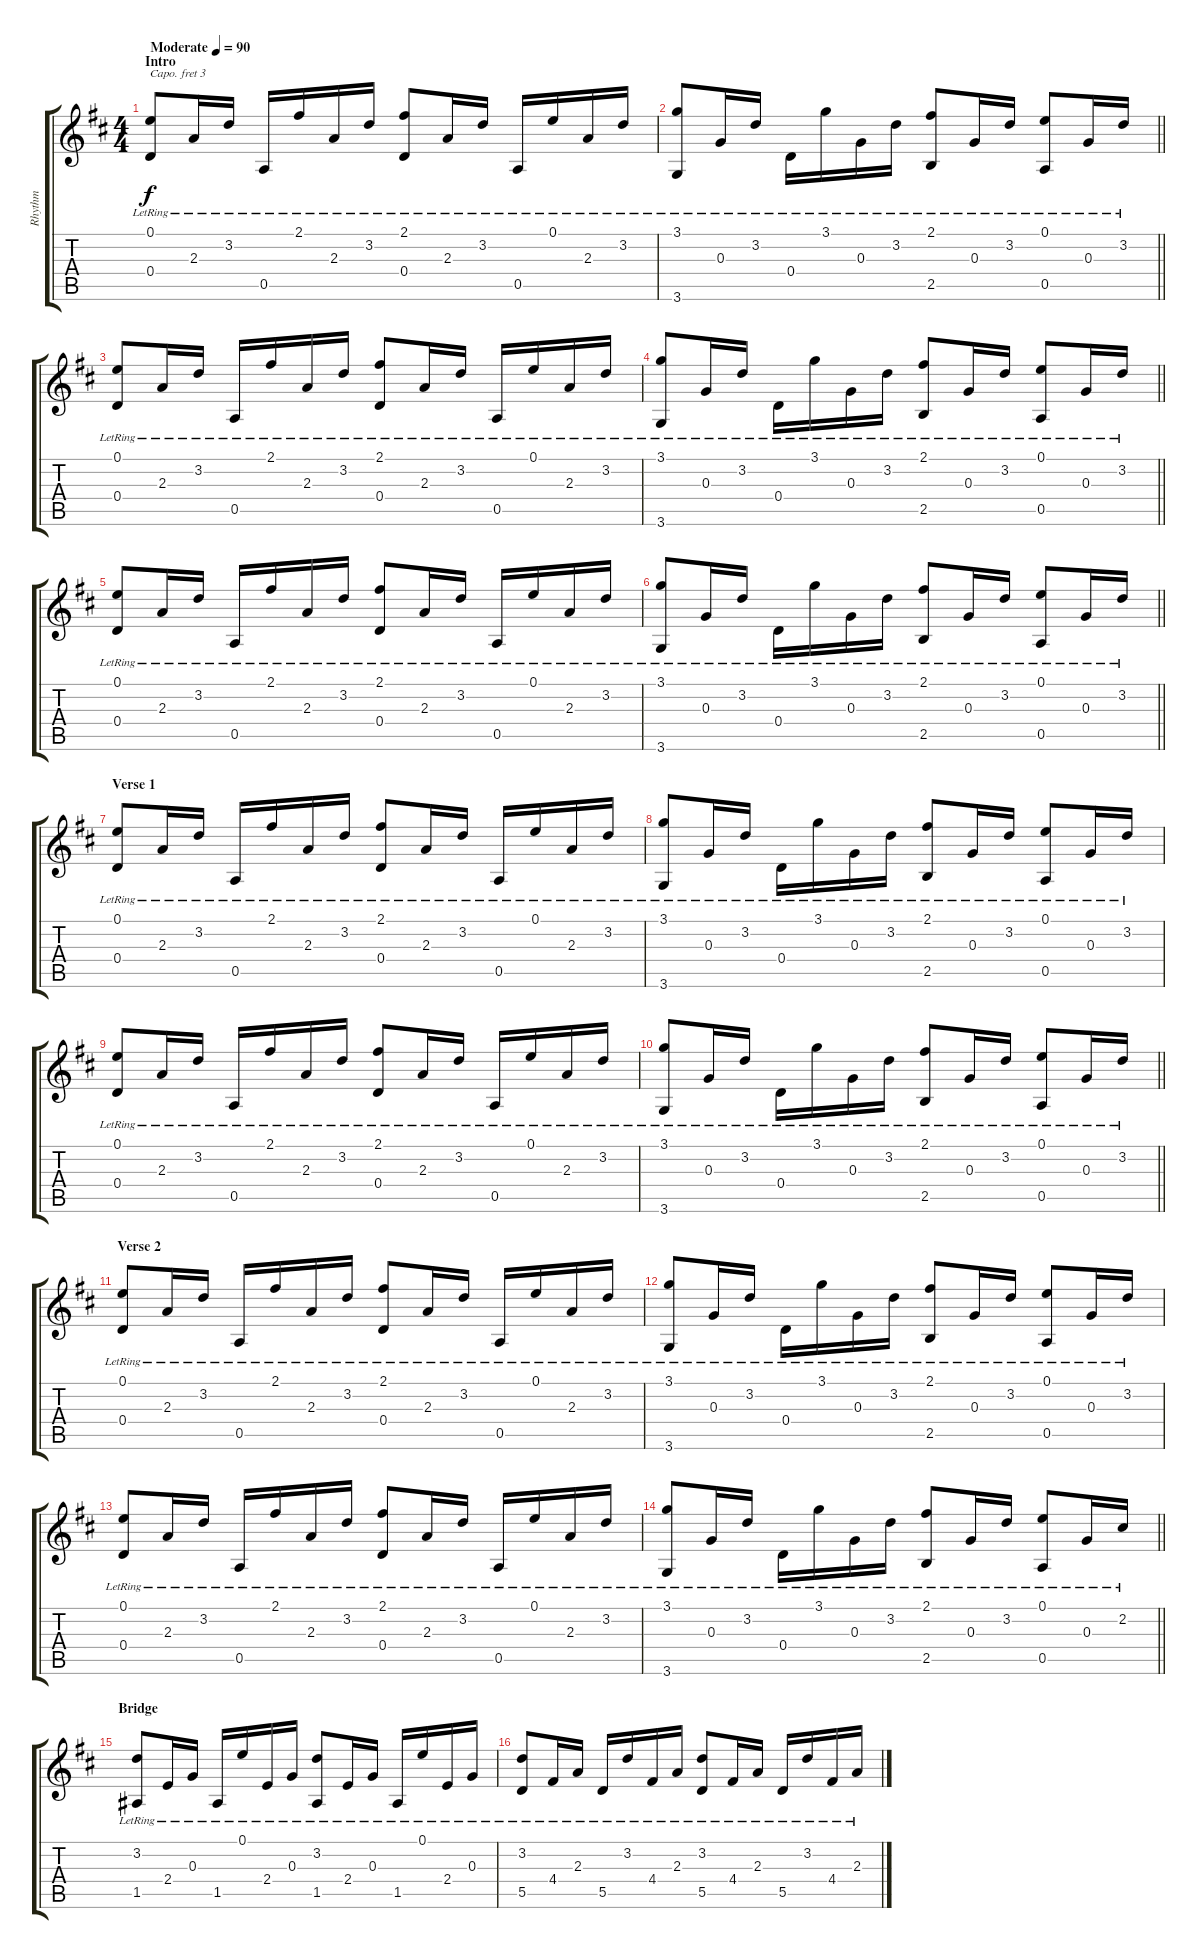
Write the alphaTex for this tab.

\track ("Rhythm" "Rhythm") {mute instrument acousticguitarsteel}
\staff {score tabs}
\capo 3
\tuning (Db4 Ab3 E3 B2 Gb2 Db2) {hide}
\ts (4 4)
\section ("" "Intro")
\tempo (90 "Moderate")
\clef g2
\ks d
(0.1{lr} 0.4{lr}).8{dy f instrument acousticguitarsteel} 2.3{lr}.16 3.2{lr}.16 0.5{lr}.16 2.1{lr}.16 2.3{lr}.16 3.2{lr}.16 (2.1{lr} 0.4{lr}).8 2.3{lr}.16 3.2{lr}.16 0.5{lr}.16 0.1{lr}.16 2.3{lr}.16 3.2{lr}.16 |
\barLineRight lightlight
(3.1{lr} 3.6{lr}).8 0.3{lr}.16 3.2{lr}.16 0.4{lr}.16 3.1{lr}.16 0.3{lr}.16 3.2{lr}.16 (2.1{lr} 2.5{lr}).8 0.3{lr}.16 3.2{lr}.16 (0.1{lr} 0.5{lr}).8 0.3{lr}.16 3.2{lr}.16 |
(0.1{lr} 0.4{lr}).8 2.3{lr}.16 3.2{lr}.16 0.5{lr}.16 2.1{lr}.16 2.3{lr}.16 3.2{lr}.16 (2.1{lr} 0.4{lr}).8 2.3{lr}.16 3.2{lr}.16 0.5{lr}.16 0.1{lr}.16 2.3{lr}.16 3.2{lr}.16 |
\barLineRight lightlight
(3.1{lr} 3.6{lr}).8 0.3{lr}.16 3.2{lr}.16 0.4{lr}.16 3.1{lr}.16 0.3{lr}.16 3.2{lr}.16 (2.1{lr} 2.5{lr}).8 0.3{lr}.16 3.2{lr}.16 (0.1{lr} 0.5{lr}).8 0.3{lr}.16 3.2{lr}.16 |
(0.1{lr} 0.4{lr}).8 2.3{lr}.16 3.2{lr}.16 0.5{lr}.16 2.1{lr}.16 2.3{lr}.16 3.2{lr}.16 (2.1{lr} 0.4{lr}).8 2.3{lr}.16 3.2{lr}.16 0.5{lr}.16 0.1{lr}.16 2.3{lr}.16 3.2{lr}.16 |
\barLineRight lightlight
(3.1{lr} 3.6{lr}).8 0.3{lr}.16 3.2{lr}.16 0.4{lr}.16 3.1{lr}.16 0.3{lr}.16 3.2{lr}.16 (2.1{lr} 2.5{lr}).8 0.3{lr}.16 3.2{lr}.16 (0.1{lr} 0.5{lr}).8 0.3{lr}.16 3.2{lr}.16 |
\section ("" "Verse 1")
(0.1{lr} 0.4{lr}).8 2.3{lr}.16 3.2{lr}.16 0.5{lr}.16 2.1{lr}.16 2.3{lr}.16 3.2{lr}.16 (2.1{lr} 0.4{lr}).8 2.3{lr}.16 3.2{lr}.16 0.5{lr}.16 0.1{lr}.16 2.3{lr}.16 3.2{lr}.16 |
(3.1{lr} 3.6{lr}).8 0.3{lr}.16 3.2{lr}.16 0.4{lr}.16 3.1{lr}.16 0.3{lr}.16 3.2{lr}.16 (2.1{lr} 2.5{lr}).8 0.3{lr}.16 3.2{lr}.16 (0.1{lr} 0.5{lr}).8 0.3{lr}.16 3.2{lr}.16 |
(0.1{lr} 0.4{lr}).8 2.3{lr}.16 3.2{lr}.16 0.5{lr}.16 2.1{lr}.16 2.3{lr}.16 3.2{lr}.16 (2.1{lr} 0.4{lr}).8 2.3{lr}.16 3.2{lr}.16 0.5{lr}.16 0.1{lr}.16 2.3{lr}.16 3.2{lr}.16 |
\barLineRight lightlight
(3.1{lr} 3.6{lr}).8 0.3{lr}.16 3.2{lr}.16 0.4{lr}.16 3.1{lr}.16 0.3{lr}.16 3.2{lr}.16 (2.1{lr} 2.5{lr}).8 0.3{lr}.16 3.2{lr}.16 (0.1{lr} 0.5{lr}).8 0.3{lr}.16 3.2{lr}.16 |
\section ("" "Verse 2")
(0.1{lr} 0.4{lr}).8 2.3{lr}.16 3.2{lr}.16 0.5{lr}.16 2.1{lr}.16 2.3{lr}.16 3.2{lr}.16 (2.1{lr} 0.4{lr}).8 2.3{lr}.16 3.2{lr}.16 0.5{lr}.16 0.1{lr}.16 2.3{lr}.16 3.2{lr}.16 |
(3.1{lr} 3.6{lr}).8 0.3{lr}.16 3.2{lr}.16 0.4{lr}.16 3.1{lr}.16 0.3{lr}.16 3.2{lr}.16 (2.1{lr} 2.5{lr}).8 0.3{lr}.16 3.2{lr}.16 (0.1{lr} 0.5{lr}).8 0.3{lr}.16 3.2{lr}.16 |
(0.1{lr} 0.4{lr}).8 2.3{lr}.16 3.2{lr}.16 0.5{lr}.16 2.1{lr}.16 2.3{lr}.16 3.2{lr}.16 (2.1{lr} 0.4{lr}).8 2.3{lr}.16 3.2{lr}.16 0.5{lr}.16 0.1{lr}.16 2.3{lr}.16 3.2{lr}.16 |
\barLineRight lightlight
(3.1{lr} 3.6{lr}).8 0.3{lr}.16 3.2{lr}.16 0.4{lr}.16 3.1{lr}.16 0.3{lr}.16 3.2{lr}.16 (2.1{lr} 2.5{lr}).8 0.3{lr}.16 3.2{lr}.16 (0.1{lr} 0.5{lr}).8 0.3{lr}.16 2.2{lr}.16 |
\section ("" "Bridge")
(3.2{lr} 1.5{lr}).8 2.4{lr}.16 0.3{lr}.16 1.5{lr}.16 0.1{lr}.16 2.4{lr}.16 0.3{lr}.16 (3.2{lr} 1.5{lr}).8 2.4{lr}.16 0.3{lr}.16 1.5{lr}.16 0.1{lr}.16 2.4{lr}.16 0.3{lr}.16 |
(3.2{lr} 5.5{lr}).8 4.4{lr}.16 2.3{lr}.16 5.5{lr}.16 3.2{lr}.16 4.4{lr}.16 2.3{lr}.16 (3.2{lr} 5.5{lr}).8 4.4{lr}.16 2.3{lr}.16 5.5{lr}.16 3.2{lr}.16 4.4{lr}.16 2.3{lr}.16
